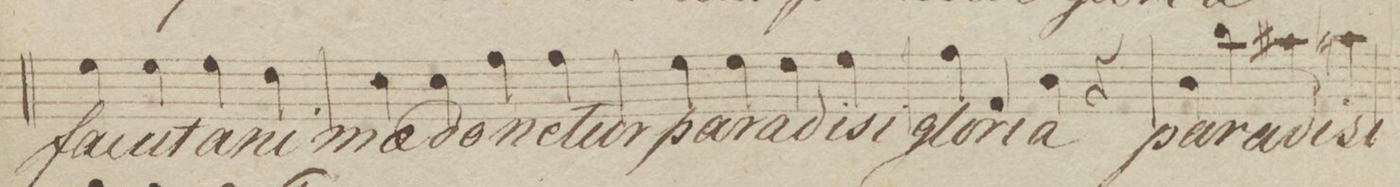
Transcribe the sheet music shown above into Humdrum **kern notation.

**kern	**text	**dynam
*I"Bas.	*	*
*clefF4	*	*
*k[b-]	*	*
*met(c)	*	*
*M4/4	*	*
4G\	fac	.
4G\	ut	.
4G\	a-	.
4F\	-ni-	.
=20	=20	=20
4E\	-mae	.
4E\	do-	.
4A\	-ne-	.
4A\	-tur	.
=21	=21	=21
4G\	pa-	.
4G\	-ra-	.
4F\	-di-	.
4G\	-si	.
=22	=22	=22
4A\	glo-	.
4AA/	-ri-	.
4D\	-a	.
4r	.	.
=23	=23	=23
4D\	pa-	.
4d\	-ra-	.
4c#X\	-di-	.
4cn\	-si	.
=24	=24	=24
*-	*-	*-
